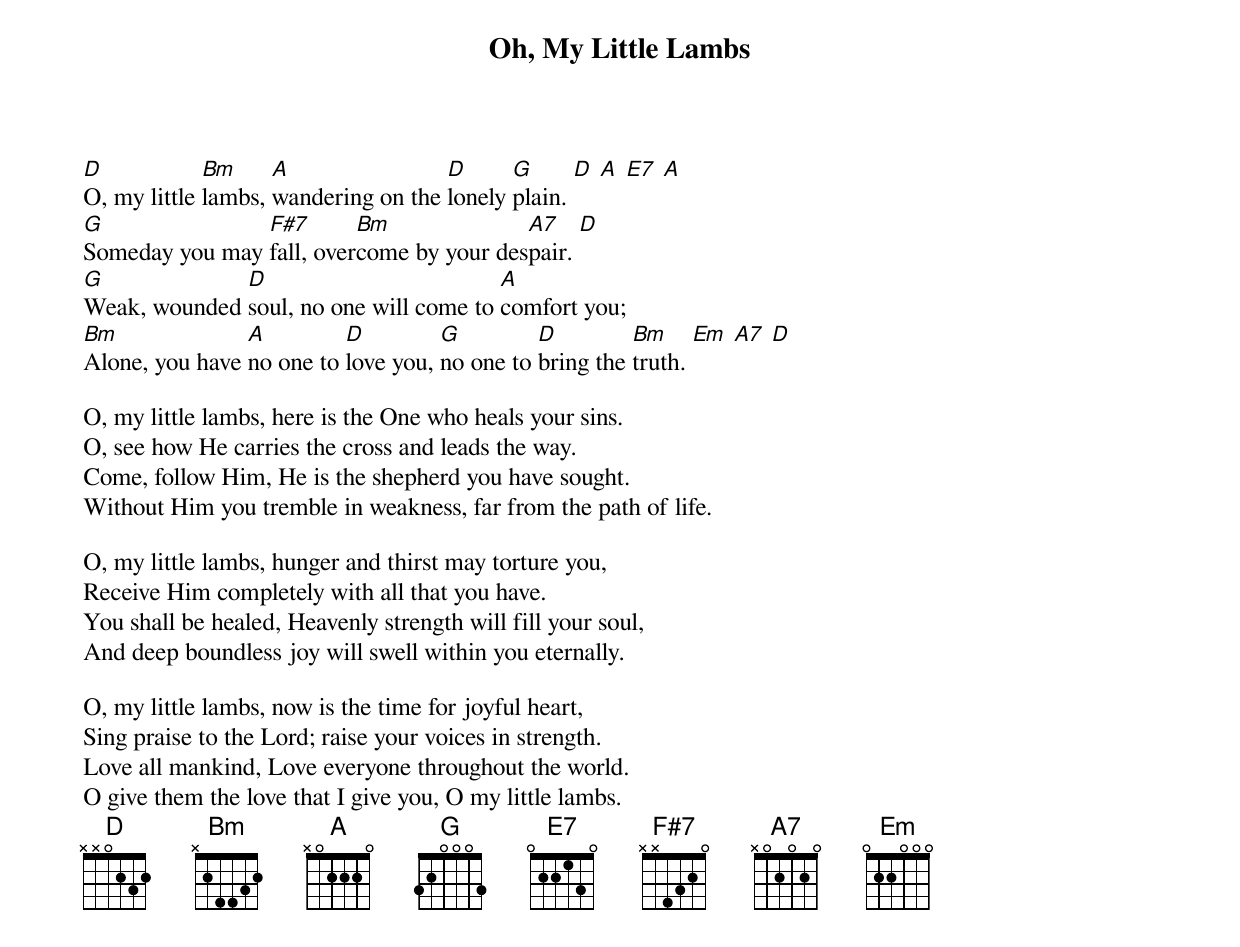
{title: Oh, My Little Lambs}
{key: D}
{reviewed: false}

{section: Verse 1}
[D]O, my little [Bm]lambs, [A]wandering on the [D]lonely [G]plain. [D] [A] [E7] [A]
[G]Someday you may [F#7]fall, over[Bm]come by your des[A7]pair. [D]
[G]Weak, wounded [D]soul, no one will come to [A]comfort you;
[Bm]Alone, you have [A]no one to [D]love you, [G]no one to [D]bring the [Bm]truth. [Em] [A7] [D]

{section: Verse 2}
O, my little lambs, here is the One who heals your sins.
O, see how He carries the cross and leads the way.
Come, follow Him, He is the shepherd you have sought.
Without Him you tremble in weakness, far from the path of life.

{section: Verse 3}
O, my little lambs, hunger and thirst may torture you,
Receive Him completely with all that you have.
You shall be healed, Heavenly strength will fill your soul,
And deep boundless joy will swell within you eternally.

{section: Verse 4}
O, my little lambs, now is the time for joyful heart,
Sing praise to the Lord; raise your voices in strength.
Love all mankind, Love everyone throughout the world.
O give them the love that I give you, O my little lambs.
